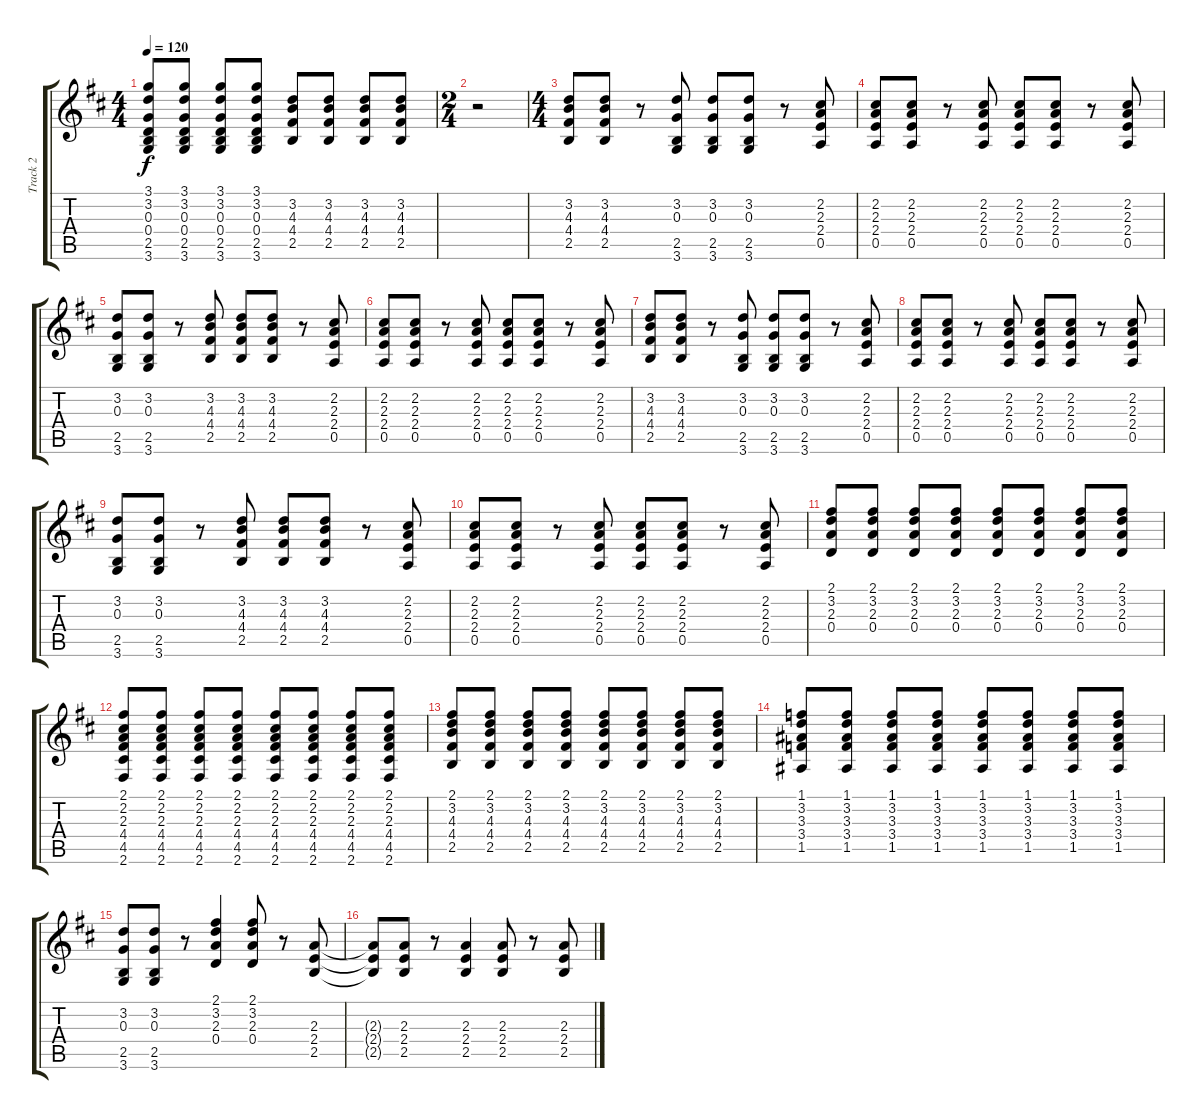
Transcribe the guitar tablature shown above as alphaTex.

\track ("Track 2" "Track 2") {instrument electricguitarmuted}
\staff {score tabs}
\tuning (E4 B3 G3 D3 A2 E2) {hide}
\ts (4 4)
\tempo 120
\clef g2
\ks d
(3.1 3.2 0.3 0.4 2.5 3.6).8{dy f} (3.1 3.2 0.3 0.4 2.5 3.6).8 (3.1 3.2 0.3 0.4 2.5 3.6).8 (3.1 3.2 0.3 0.4 2.5 3.6).8 (3.2 4.3 4.4 2.5).8 (3.2 4.3 4.4 2.5).8 (3.2 4.3 4.4 2.5).8 (3.2 4.3 4.4 2.5).8 |
\ts (2 4)
r.2 |
\ts (4 4)
(3.2 4.3 4.4 2.5).8 (3.2 4.3 4.4 2.5).8 r.8 (3.2 0.3 2.5 3.6).8 (3.2 0.3 2.5 3.6).8 (3.2 0.3 2.5 3.6).8 r.8 (2.2 2.3 2.4 0.5).8 |
(2.2 2.3 2.4 0.5).8 (2.2 2.3 2.4 0.5).8 r.8 (2.2 2.3 2.4 0.5).8 (2.2 2.3 2.4 0.5).8 (2.2 2.3 2.4 0.5).8 r.8 (2.2 2.3 2.4 0.5).8 |
(3.2 0.3 2.5 3.6).8 (3.2 0.3 2.5 3.6).8 r.8 (3.2 4.3 4.4 2.5).8 (3.2 4.3 4.4 2.5).8 (3.2 4.3 4.4 2.5).8 r.8 (2.2 2.3 2.4 0.5).8 |
(2.2 2.3 2.4 0.5).8 (2.2 2.3 2.4 0.5).8 r.8 (2.2 2.3 2.4 0.5).8 (2.2 2.3 2.4 0.5).8 (2.2 2.3 2.4 0.5).8 r.8 (2.2 2.3 2.4 0.5).8 |
(3.2 4.3 4.4 2.5).8 (3.2 4.3 4.4 2.5).8 r.8 (3.2 0.3 2.5 3.6).8 (3.2 0.3 2.5 3.6).8 (3.2 0.3 2.5 3.6).8 r.8 (2.2 2.3 2.4 0.5).8 |
(2.2 2.3 2.4 0.5).8 (2.2 2.3 2.4 0.5).8 r.8 (2.2 2.3 2.4 0.5).8 (2.2 2.3 2.4 0.5).8 (2.2 2.3 2.4 0.5).8 r.8 (2.2 2.3 2.4 0.5).8 |
(3.2 0.3 2.5 3.6).8 (3.2 0.3 2.5 3.6).8 r.8 (3.2 4.3 4.4 2.5).8 (3.2 4.3 4.4 2.5).8 (3.2 4.3 4.4 2.5).8 r.8 (2.2 2.3 2.4 0.5).8 |
(2.2 2.3 2.4 0.5).8 (2.2 2.3 2.4 0.5).8 r.8 (2.2 2.3 2.4 0.5).8 (2.2 2.3 2.4 0.5).8 (2.2 2.3 2.4 0.5).8 r.8 (2.2 2.3 2.4 0.5).8 |
(2.1 3.2 2.3 0.4).8 (2.1 3.2 2.3 0.4).8 (2.1 3.2 2.3 0.4).8 (2.1 3.2 2.3 0.4).8 (2.1 3.2 2.3 0.4).8 (2.1 3.2 2.3 0.4).8 (2.1 3.2 2.3 0.4).8 (2.1 3.2 2.3 0.4).8 |
(2.1 2.2 2.3 4.4 4.5 2.6).8 (2.1 2.2 2.3 4.4 4.5 2.6).8 (2.1 2.2 2.3 4.4 4.5 2.6).8 (2.1 2.2 2.3 4.4 4.5 2.6).8 (2.1 2.2 2.3 4.4 4.5 2.6).8 (2.1 2.2 2.3 4.4 4.5 2.6).8 (2.1 2.2 2.3 4.4 4.5 2.6).8 (2.1 2.2 2.3 4.4 4.5 2.6).8 |
(2.1 3.2 4.3 4.4 2.5).8 (2.1 3.2 4.3 4.4 2.5).8 (2.1 3.2 4.3 4.4 2.5).8 (2.1 3.2 4.3 4.4 2.5).8 (2.1 3.2 4.3 4.4 2.5).8 (2.1 3.2 4.3 4.4 2.5).8 (2.1 3.2 4.3 4.4 2.5).8 (2.1 3.2 4.3 4.4 2.5).8 |
(1.1 3.2 3.3 3.4 1.5).8 (1.1 3.2 3.3 3.4 1.5).8 (1.1 3.2 3.3 3.4 1.5).8 (1.1 3.2 3.3 3.4 1.5).8 (1.1 3.2 3.3 3.4 1.5).8 (1.1 3.2 3.3 3.4 1.5).8 (1.1 3.2 3.3 3.4 1.5).8 (1.1 3.2 3.3 3.4 1.5).8 |
(3.2 0.3 2.5 3.6).8 (3.2 0.3 2.5 3.6).8 r.8 (2.1 3.2 2.3 0.4).4 (2.1 3.2 2.3 0.4).8 r.8 (2.3 2.4 2.5).8 |
(2.3{t} 2.4{t} 2.5{t}).8 (2.3 2.4 2.5).8 r.8 (2.3 2.4 2.5).4 (2.3 2.4 2.5).8 r.8 (2.3 2.4 2.5).8
